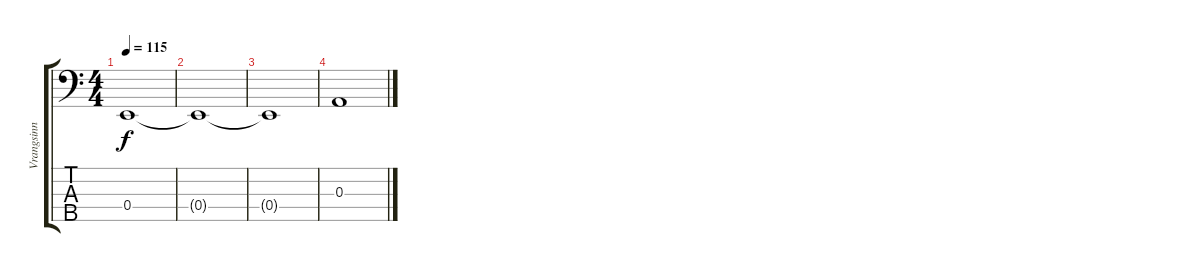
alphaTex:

\track ("Vrangsinn" "Vrangsinn") {instrument electricbasspick}
\staff {score tabs}
\tuning (G2 D2 A1 E1 B0) {hide}
\ts (4 4)
\tempo 115
\clef f4
\ks c
0.4.1{dy f} |
0.4{t}.1 |
0.4{t}.1 |
0.3.1
